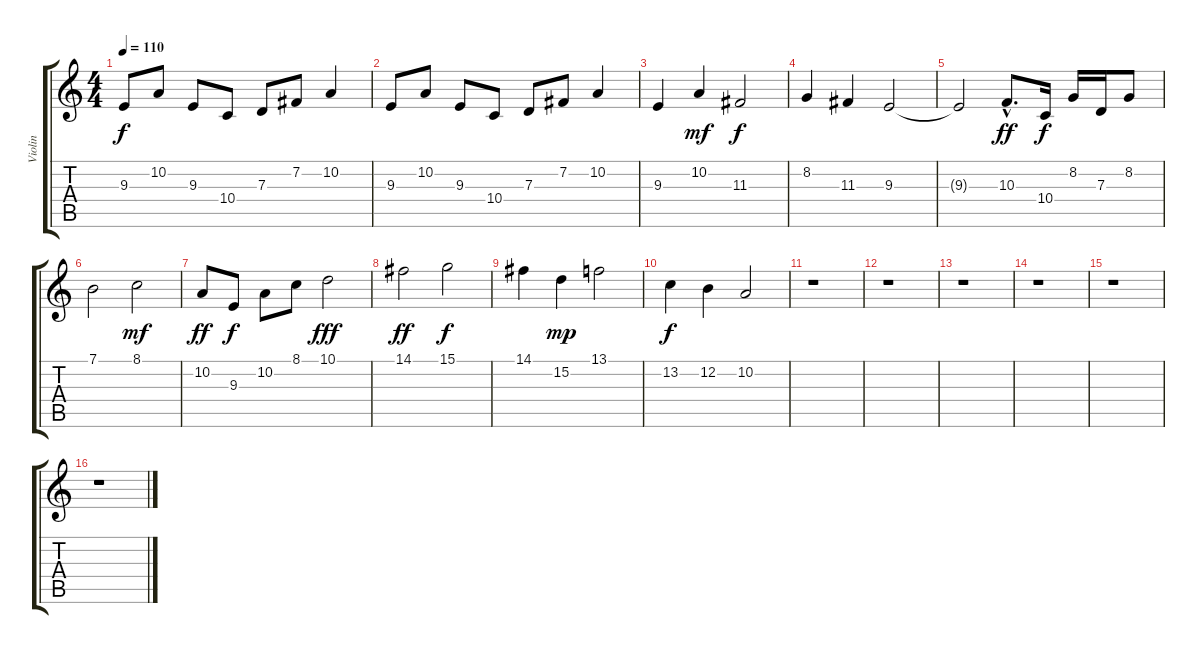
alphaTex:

\track ("Violin" "Violin") {instrument violin}
\staff {score tabs}
\tuning (E4 B3 G3 D3 A2 E2) {hide}
\ts (4 4)
\tempo 110
\clef g2
\ks c
9.3.8{dy f volume 12 instrument violin} 10.2.8 9.3.8 10.4.8 7.3.8 7.2.8 10.2.4 |
9.3.8 10.2.8 9.3.8 10.4.8 7.3.8 7.2.8 10.2.4 |
9.3.4{volume 8} 10.2.4{dy mf} 11.3.2{dy f} |
8.2.4 11.3.4 9.3.2 |
9.3{t}.2 10.3{hac}.8{d dy ff} 10.4.16{dy f} 8.2.16 7.3.16 8.2.8 |
7.1.2 8.1.2{dy mf} |
10.2.8{dy ff} 9.3.8{dy f} 10.2.8 8.1.8 10.1.2{dy fff} |
14.1.2{dy ff} 15.1.2{dy f} |
14.1.4 15.2.4{dy mp} 13.1.2 |
13.2.4{dy f} 12.2.4 10.2.2 |
r.1 |
r.1 |
r.1 |
r.1 |
r.1 |
r.1
